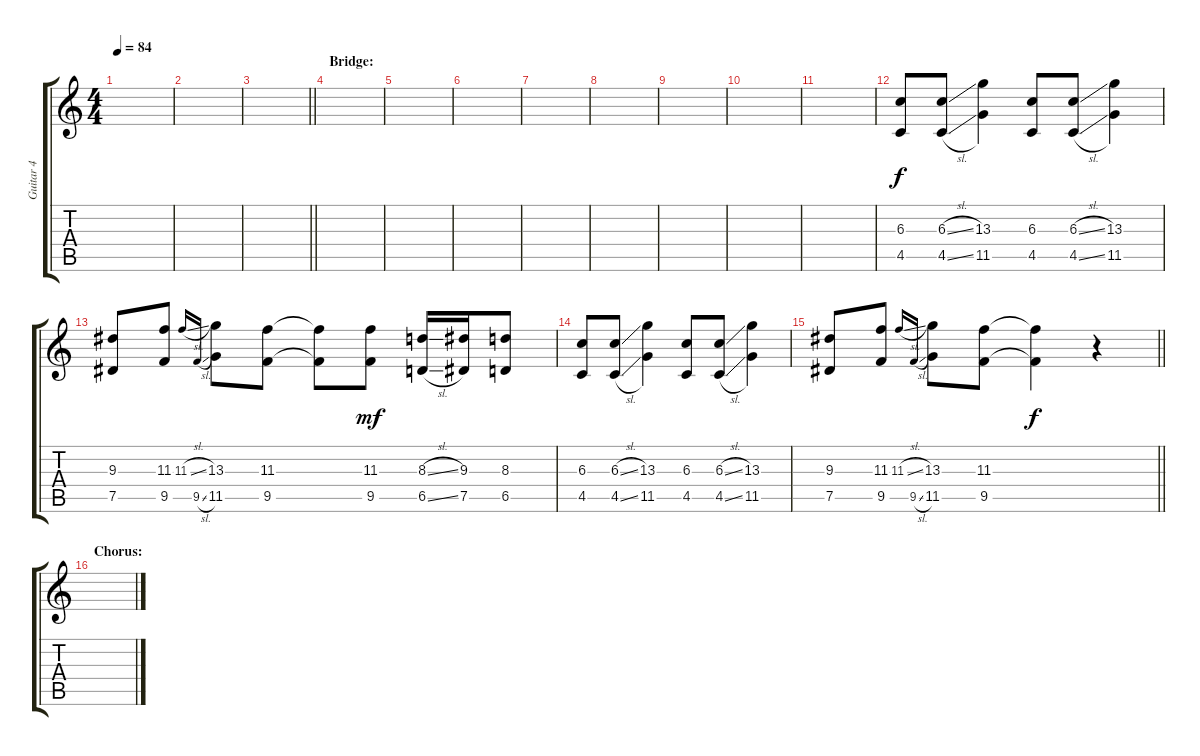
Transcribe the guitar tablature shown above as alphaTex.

\track ("Guitar 4" "Guitar 4") {instrument overdrivenguitar}
\staff {score tabs}
\tuning (Eb4 Bb3 Gb3 Db3 Ab2 Eb2) {hide}
\ts (4 4)
\tempo 84
\clef g2
\ks c
|
|
\barLineRight lightlight
|
\section ("" "Bridge:")
|
|
|
|
|
|
|
|
(6.3 4.5).8 (6.3{sl} 4.5{sl}).8 (13.3 11.5).4 (6.3 4.5).8 (6.3{sl} 4.5{sl}).8 (13.3 11.5).4 |
(9.3 7.5).8 (11.3 9.5).8 11.3{sl}.16{gr onbeat} 9.5{sl}.16{gr onbeat beam merge} (13.3 11.5).8 (11.3 9.5).8 (11.3{t} 9.5{t}).8{dy f} (11.3 9.5).8{dy mf} (8.3{sl} 6.5{sl}).16 (9.3 7.5).16 (8.3 6.5).8 |
(6.3 4.5).8 (6.3{sl} 4.5{sl}).8 (13.3 11.5).4 (6.3 4.5).8 (6.3{sl} 4.5{sl}).8 (13.3 11.5).4{txt ""} |
\barLineRight lightlight
(9.3 7.5).8 (11.3 9.5).8 11.3{sl}.16{gr onbeat} 9.5{sl}.16{gr onbeat beam merge} (13.3 11.5).8 (11.3 9.5).8 (11.3{t} 9.5{t}).4{dy f} r.4 |
\section ("" "Chorus:")
